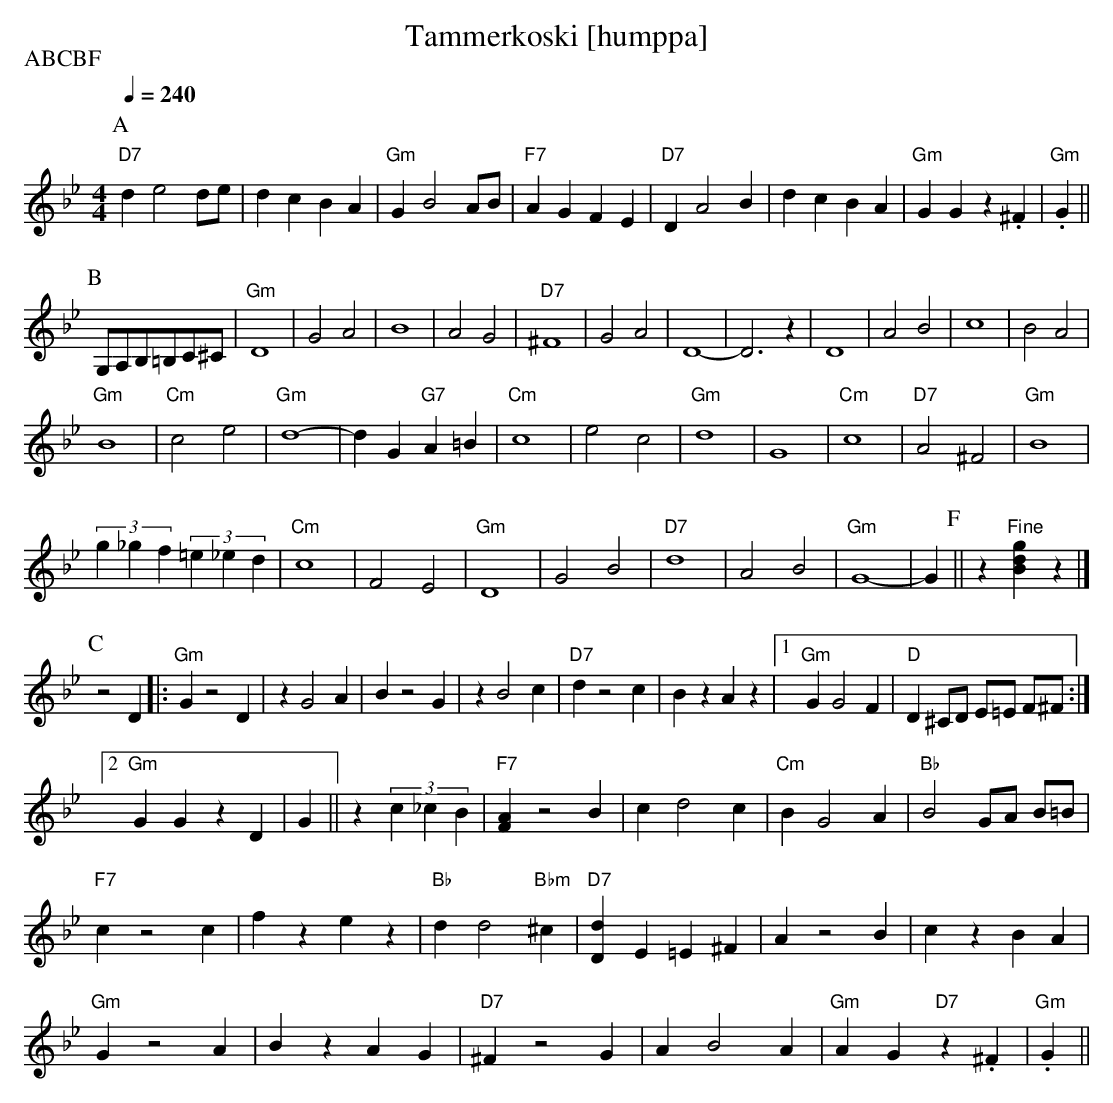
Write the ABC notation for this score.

X:1
T:Tammerkoski [humppa]
M:4/4
L:1/4
Q:1/4=240
P:ABCBF
K:GMin
P:A
      "D7"d e2 d/e/|d c B A|"Gm"G B2   A/B/|"F7" A \
G F E|"D7"D A2 B   |d c B A|"Gm"G Gz .^F   |"Gm".G||
P:B
G,/A,/B,/=B,/C/^C/|"Gm" D4|    G2  A2|    B4 |  A2      G2  |\
                   "D7"^F4|    G2  A2|    D4-|  D3        z |\
                        D4|    A2  B2|    c4 |  B2      A2  |
                   "Gm" B4|"Cm"c2  e2|"Gm"d4-|  dG  "G7"A =B|\
                   "Cm" c4|    e2  c2|"Gm"d4 |  G4          |\
                   "Cm" c4|"D7"A2 ^F2|"Gm"B4 |
                                              (3g_gf (3=e_ed|\
                   "Cm" c4|    F2  E2|"Gm"D4 |  G2      B2  |\
                   "D7" d4|    A2  B2|"Gm"G4-|  G     [P:F]||z "Fine"[Bdg] z|]
P:C
z2 D|:"Gm" G  z2 D|z G2  A|       B z2 G|   z  B2         c     |\
      "D7" d  z2 c|B z A z|[1 "Gm"G G2 F|"D"D ^C/D/ E/=E/ F/^F/:|
                           [2 "Gm"G Gz D|   G                  ||\
z (3c_cB|"F7"[FA] z2 B|c d2  c|"Cm"B G2        A|"Bb" B2      G/A/ B/=B/|
         "F7" c   z2 c|f z e z|"Bb"d d2  "Bbm"^c|"D7"[Dd] E  =E   ^F    |\
              A   z2 B|c z B A|
                               "Gm"G z2        A|     B   z   A    G    |\
         "D7"^F   z2 G|A B2  A|"Gm"A G "D7"z .^F|"Gm".G                ||
